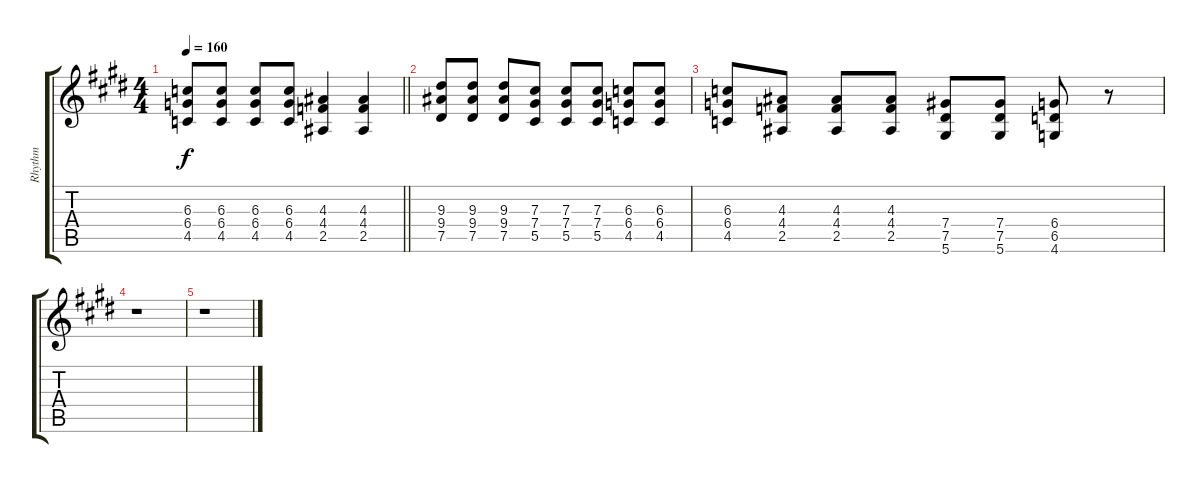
\track ("Rhythm" "Rhythm") {instrument distortionguitar}
\staff {score tabs}
\tuning (Eb4 Bb3 Gb3 Db3 Ab2 Eb2) {hide}
\ts (4 4)
\tempo 160
\clef g2
\barLineRight lightlight
\ks e
(6.3 6.4 4.5).8{dy f} (6.3 6.4 4.5).8 (6.3 6.4 4.5).8 (6.3 6.4 4.5).8 (4.3 4.4 2.5).4 (4.3 4.4 2.5).4 |
(9.3 9.4 7.5).8 (9.3 9.4 7.5).8 (9.3 9.4 7.5).8 (7.3 7.4 5.5).8 (7.3 7.4 5.5).8 (7.3 7.4 5.5).8 (6.3 6.4 4.5).8 (6.3 6.4 4.5).8 |
(6.3 6.4 4.5).8 (4.3 4.4 2.5).8 (4.3 4.4 2.5).8 (4.3 4.4 2.5).8 (7.4 7.5 5.6).8 (7.4 7.5 5.6).8 (6.4 6.5 4.6).8 r.8 |
r.1 |
r.1
